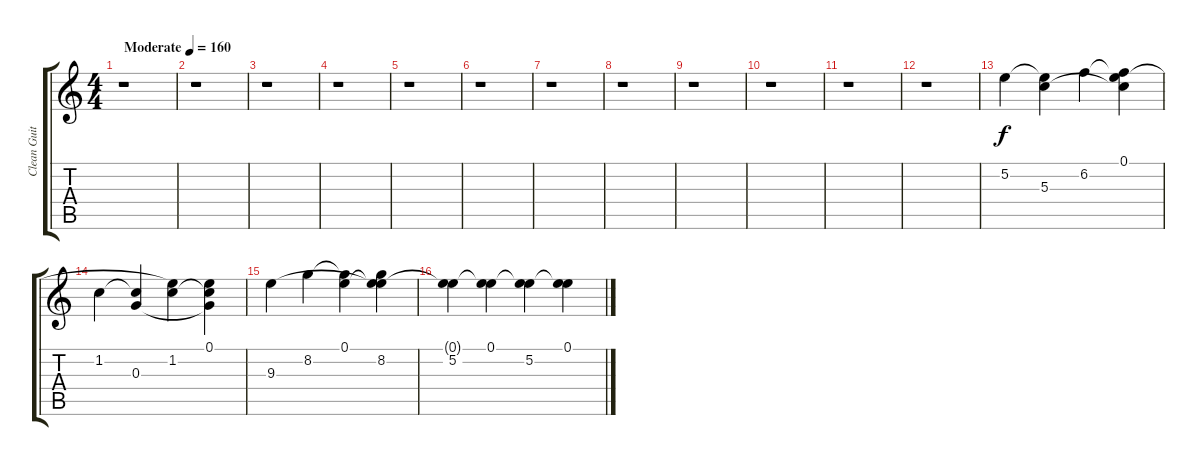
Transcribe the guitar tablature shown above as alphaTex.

\track ("Clean Guitar" "Clean Guit") {instrument electricguitarjazz}
\staff {score tabs}
\tuning (E4 B3 G3 D3 A2 E2) {hide}
\ts (4 4)
\tempo (160 "Moderate")
\clef g2
\ks c
r.1{dy f instrument electricguitarjazz} |
r.1 |
r.1 |
r.1 |
r.1 |
r.1 |
r.1 |
r.1 |
r.1 |
r.1 |
r.1 |
r.1 |
5.2.4 (5.2{t} 5.3).4 6.2.4 (0.1 6.2{t} 5.3{t}).4 |
1.2.4 (1.2{t} 0.3).4 (0.1{t} 1.2).4 (0.1 1.2{t} 0.3{t}).4 |
9.3.4 8.2.4 (0.1 8.2{t}).4 (0.1{t} 8.2 9.3{t}).4 |
(0.1{t} 5.2).4 (0.1 5.2{t}).4 (0.1{t} 5.2).4 (0.1 5.2{t}).4
